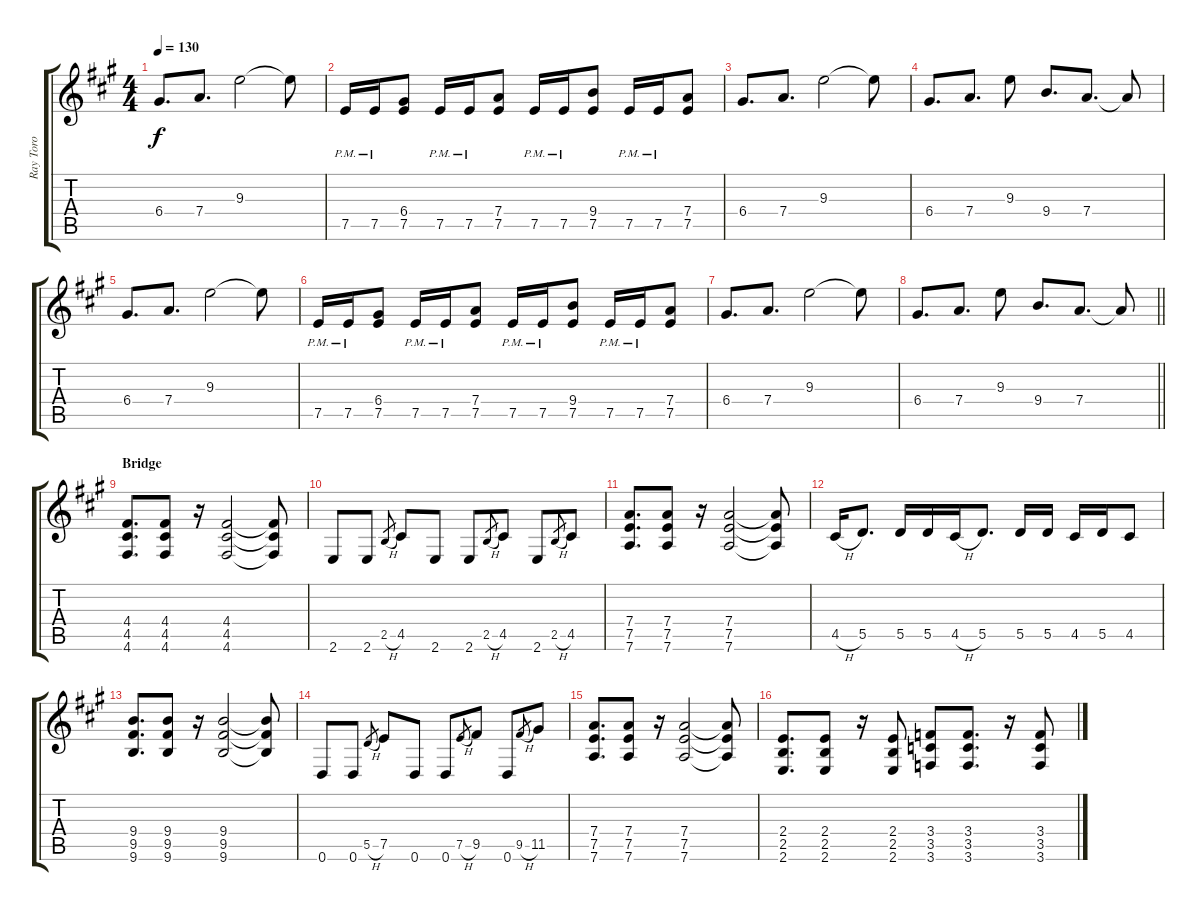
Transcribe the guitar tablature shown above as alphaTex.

\track ("Ray Toro" "Ray Toro") {instrument distortionguitar}
\staff {score tabs}
\tuning (E4 B3 G3 D3 A2 D2) {hide}
\ts (4 4)
\tempo 130
\clef g2
\ks a
6.4.8{d dy f} 7.4.8{d} 9.3.2 9.3{t}.8 |
7.5{pm}.16 7.5{pm}.16 (6.4 7.5).8 7.5{pm}.16 7.5{pm}.16 (7.4 7.5).8 7.5{pm}.16 7.5{pm}.16 (9.4 7.5).8 7.5{pm}.16 7.5{pm}.16 (7.4 7.5).8 |
6.4.8{d} 7.4.8{d} 9.3.2 9.3{t}.8 |
6.4.8{d} 7.4.8{d} 9.3.8 9.4.8{d} 7.4.8{d} 7.4{t}.8 |
6.4.8{d} 7.4.8{d} 9.3.2 9.3{t}.8 |
7.5{pm}.16 7.5{pm}.16 (6.4 7.5).8 7.5{pm}.16 7.5{pm}.16 (7.4 7.5).8 7.5{pm}.16 7.5{pm}.16 (9.4 7.5).8 7.5{pm}.16 7.5{pm}.16 (7.4 7.5).8 |
6.4.8{d} 7.4.8{d} 9.3.2 9.3{t}.8 |
\barLineRight lightlight
6.4.8{d} 7.4.8{d} 9.3.8 9.4.8{d} 7.4.8{d} 7.4{t}.8 |
\section ("" "Bridge")
(4.4 4.5 4.6).8{d} (4.4 4.5 4.6).8 r.16 (4.4 4.5 4.6).2 (4.4{t} 4.5{t} 4.6{t}).8 |
2.6.8 2.6.8 2.5{h}.8{gr} 4.5.8 2.6.8 2.6.8 2.5{h}.8{gr} 4.5.8 2.6.8 2.5{h}.8{gr} 4.5.8 |
(7.4 7.5 7.6).8{d} (7.4 7.5 7.6).8 r.16 (7.4 7.5 7.6).2 (7.4{t} 7.5{t} 7.6{t}).8 |
4.5{h}.16 5.5.8{d} 5.5.16 5.5.16 4.5{h}.16 5.5.8{d} 5.5.16 5.5.16 4.5.16 5.5.16 4.5.8 |
(9.4 9.5 9.6).8{d} (9.4 9.5 9.6).8 r.16 (9.4 9.5 9.6).2 (9.4{t} 9.5{t} 9.6{t}).8 |
0.6.8 0.6.8 5.5{h}.8{gr} 7.5.8 0.6.8 0.6.8 7.5{h}.8{gr} 9.5.8 0.6.8 9.5{h}.8{gr} 11.5.8 |
(7.4 7.5 7.6).8{d} (7.4 7.5 7.6).8 r.16 (7.4 7.5 7.6).2 (7.4{t} 7.5{t} 7.6{t}).8 |
(2.4 2.5 2.6).8{d} (2.4 2.5 2.6).8 r.16 (2.4 2.5 2.6).8 (3.4 3.5 3.6).8 (3.4 3.5 3.6).8{d} r.16 (3.4 3.5 3.6).8
